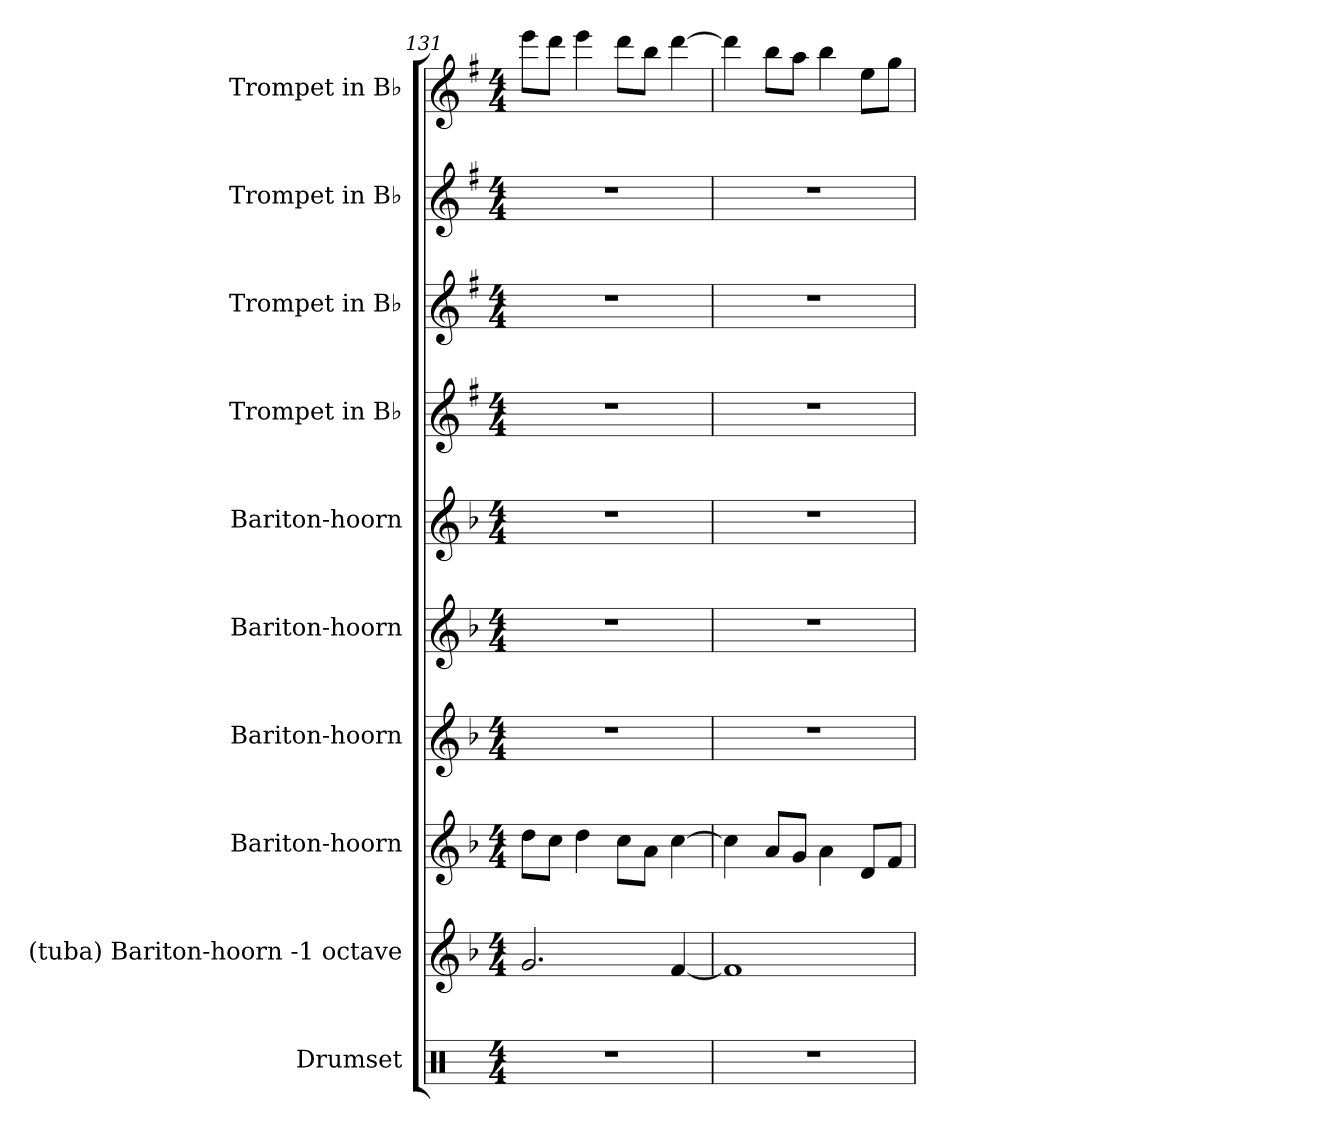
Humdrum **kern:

**kern	**kern	**kern	**kern	**kern	**kern	**kern	**kern	**kern	**kern
*part10	*part9	*part8	*part7	*part6	*part5	*part4	*part3	*part2	*part1
*staff10	*staff9	*staff8	*staff7	*staff6	*staff5	*staff4	*staff3	*staff2	*staff1
*I"Drumset	*I"(tuba) Bariton-hoorn -1 octave	*I"Bariton-hoorn	*I"Bariton-hoorn	*I"Bariton-hoorn	*I"Bariton-hoorn	*I"Trompet in B♭	*I"Trompet in B♭	*I"Trompet in B♭	*I"Trompet in B♭
*I'D. set	*I'Ba. Hn.	*I'Ba. Hn.	*I'Ba. Hn.	*I'Ba. Hn.	*I'Ba. Hn.	*	*	*	*
!!LO:PB:g=z
*clefX	*clefG2	*clefG2	*clefG2	*clefG2	*clefG2	*clefG2	*clefG2	*clefG2	*clefG2
*	*ITrd8c14	*ITrd8c14	*ITrd8c14	*ITrd8c14	*ITrd8c14	*ITrd1c2	*ITrd1c2	*ITrd1c2	*ITrd1c2
*k[]	*k[b-]	*k[b-]	*k[b-]	*k[b-]	*k[b-]	*k[b-]	*k[b-]	*k[b-]	*k[b-]
*M4/4	*M4/4	*M4/4	*M4/4	*M4/4	*M4/4	*M4/4	*M4/4	*M4/4	*M4/4
=131	=131	=131	=131	=131	=131	=131	=131	=131	=131
1r	2.G/	8d\L	1r	1r	1r	1r	1r	1r	8ddd\L
.	.	8c\J	.	.	.	.	.	.	8ccc\J
.	.	4d\	.	.	.	.	.	.	4ddd\
.	.	8c\L	.	.	.	.	.	.	8ccc\L
.	.	8A\J	.	.	.	.	.	.	8aa\J
.	[4F/	[4c\	.	.	.	.	.	.	[4ccc\
=132	=132	=132	=132	=132	=132	=132	=132	=132	=132
1r	1F]	4c\]	1r	1r	1r	1r	1r	1r	4ccc\]
.	.	8A/L	.	.	.	.	.	.	8aa\L
.	.	8G/J	.	.	.	.	.	.	8gg\J
.	.	4A\	.	.	.	.	.	.	4aa\
.	.	8D/L	.	.	.	.	.	.	8dd\L
.	.	8F/J	.	.	.	.	.	.	8ff\J
=	=	=	=	=	=	=	=	=	=
*-	*-	*-	*-	*-	*-	*-	*-	*-	*-
